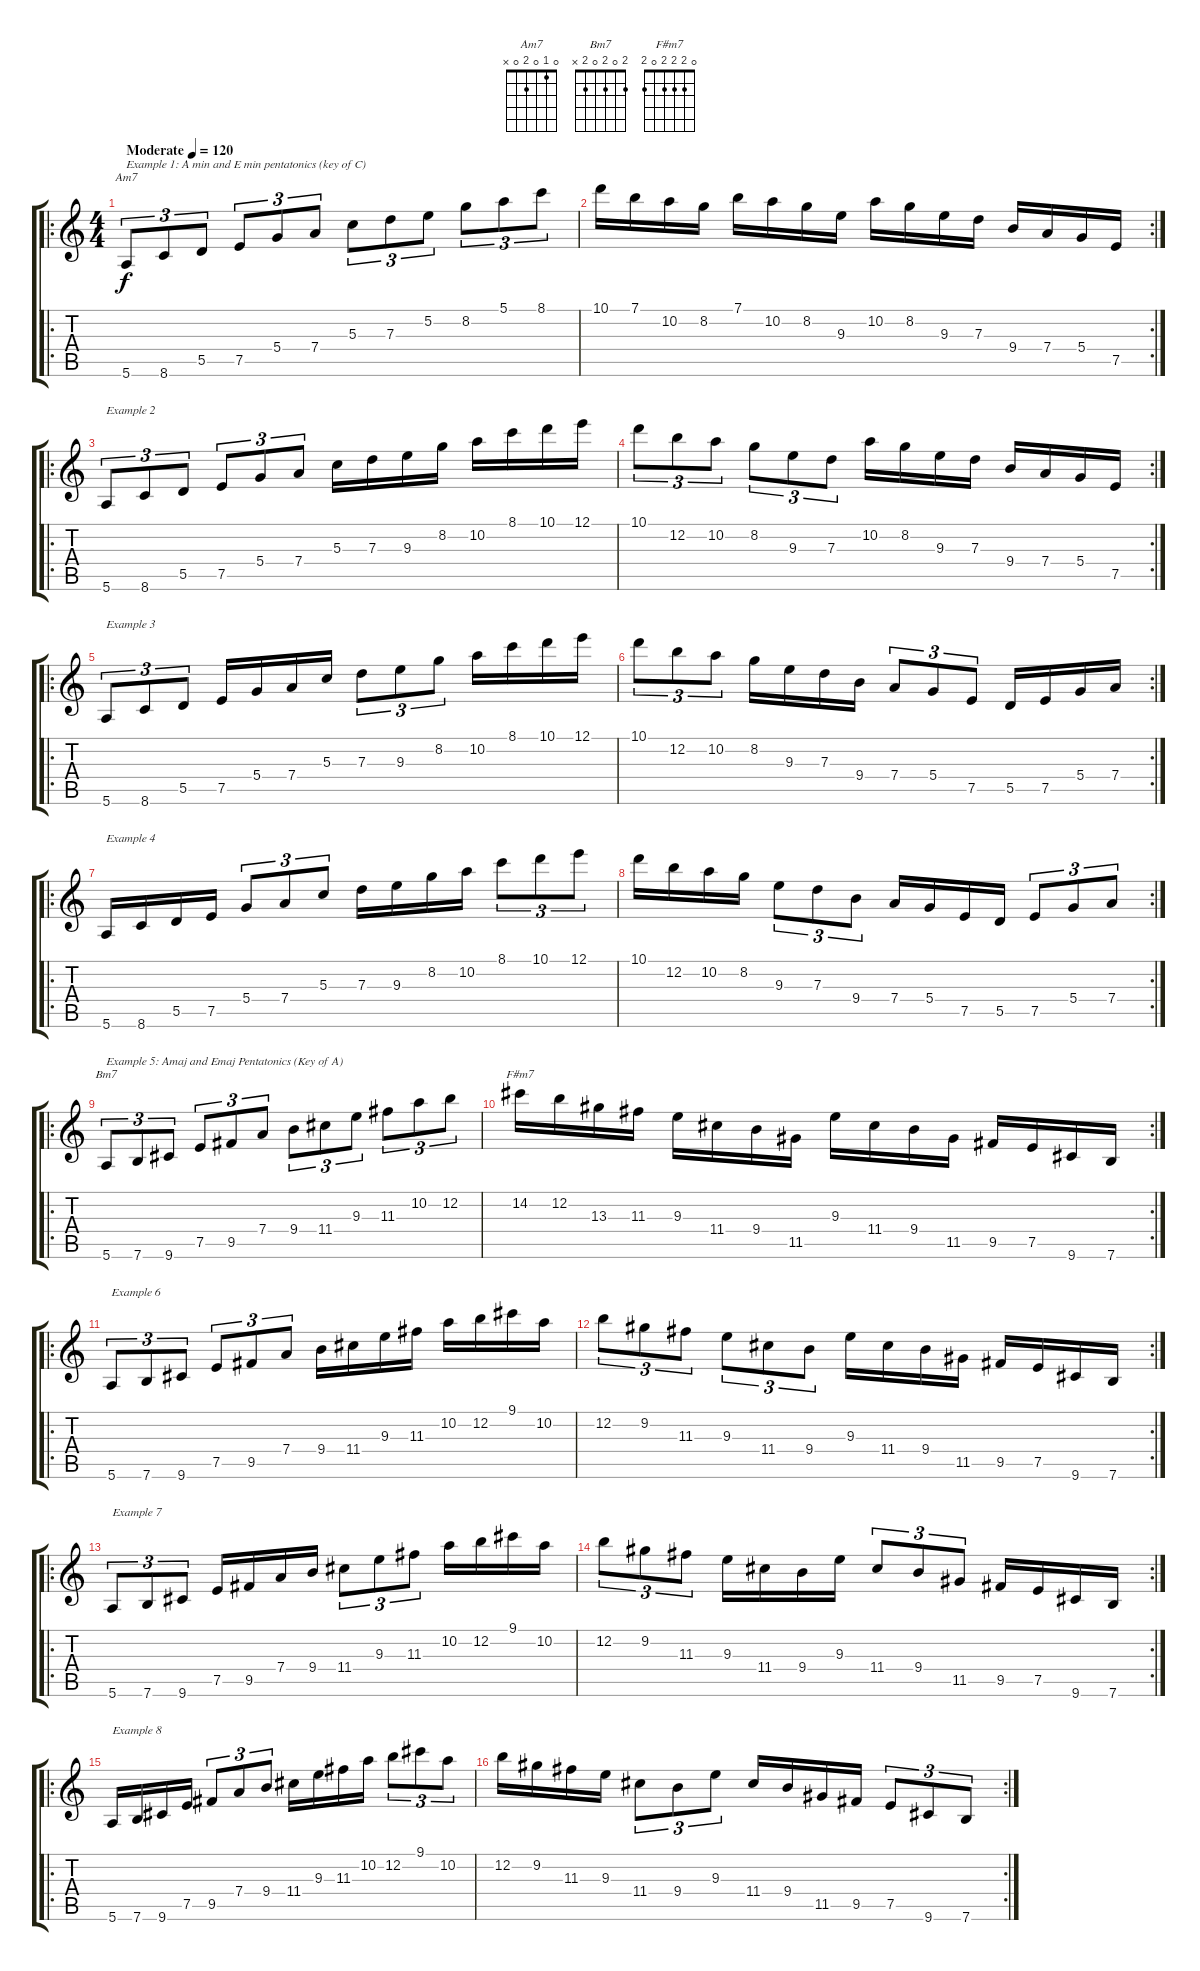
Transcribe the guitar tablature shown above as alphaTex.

\track "" {instrument acousticguitarsteel}
\staff {score tabs}
\tuning (E4 B3 G3 D3 A2 E2) {hide}
\chord ("Am7" 0 1 0 2 0 x)
\chord ("Bm7" 2 0 2 0 2 x)
\chord ("F#m7" 0 2 2 2 0 2)
\ro
\ts (4 4)
\tempo (120 "Moderate")
\clef g2
\ks c
5.6.8{tu (3 2) ch "Am7" txt "Example 1: A min and E min pentatonics (key of C)" dy f instrument acousticguitarsteel} 8.6.8{tu (3 2)} 5.5.8{tu (3 2)} 7.5.8{tu (3 2)} 5.4.8{tu (3 2)} 7.4.8{tu (3 2)} 5.3.8{tu (3 2)} 7.3.8{tu (3 2)} 5.2.8{tu (3 2)} 8.2.8{tu (3 2)} 5.1.8{tu (3 2)} 8.1.8{tu (3 2)} |
\rc 2
10.1.16 7.1.16 10.2.16 8.2.16 7.1.16 10.2.16 8.2.16 9.3.16 10.2.16 8.2.16 9.3.16 7.3.16 9.4.16 7.4.16 5.4.16 7.5.16 |
\ro
5.6.8{tu (3 2) txt "Example 2"} 8.6.8{tu (3 2)} 5.5.8{tu (3 2)} 7.5.8{tu (3 2)} 5.4.8{tu (3 2)} 7.4.8{tu (3 2)} 5.3.16 7.3.16 9.3.16 8.2.16 10.2.16 8.1.16 10.1.16 12.1.16 |
\rc 2
10.1.8{tu (3 2)} 12.2.8{tu (3 2)} 10.2.8{tu (3 2)} 8.2.8{tu (3 2)} 9.3.8{tu (3 2)} 7.3.8{tu (3 2)} 10.2.16 8.2.16 9.3.16 7.3.16 9.4.16 7.4.16 5.4.16 7.5.16 |
\ro
5.6.8{tu (3 2) txt "Example 3"} 8.6.8{tu (3 2)} 5.5.8{tu (3 2)} 7.5.16 5.4.16 7.4.16 5.3.16 7.3.8{tu (3 2)} 9.3.8{tu (3 2)} 8.2.8{tu (3 2)} 10.2.16 8.1.16 10.1.16 12.1.16 |
\rc 2
10.1.8{tu (3 2)} 12.2.8{tu (3 2)} 10.2.8{tu (3 2)} 8.2.16 9.3.16 7.3.16 9.4.16 7.4.8{tu (3 2)} 5.4.8{tu (3 2)} 7.5.8{tu (3 2)} 5.5.16 7.5.16 5.4.16 7.4.16 |
\ro
5.6.16{txt "Example 4"} 8.6.16 5.5.16 7.5.16 5.4.8{tu (3 2)} 7.4.8{tu (3 2)} 5.3.8{tu (3 2)} 7.3.16 9.3.16 8.2.16 10.2.16 8.1.8{tu (3 2)} 10.1.8{tu (3 2)} 12.1.8{tu (3 2)} |
\rc 2
10.1.16 12.2.16 10.2.16 8.2.16 9.3.8{tu (3 2)} 7.3.8{tu (3 2)} 9.4.8{tu (3 2)} 7.4.16 5.4.16 7.5.16 5.5.16 7.5.8{tu (3 2)} 5.4.8{tu (3 2)} 7.4.8{tu (3 2)} |
\ro
5.6.8{tu (3 2) ch "Bm7" txt "Example 5: Amaj and Emaj Pentatonics (Key of A)"} 7.6.8{tu (3 2)} 9.6.8{tu (3 2)} 7.5.8{tu (3 2)} 9.5.8{tu (3 2)} 7.4.8{tu (3 2)} 9.4.8{tu (3 2)} 11.4.8{tu (3 2)} 9.3.8{tu (3 2)} 11.3.8{tu (3 2)} 10.2.8{tu (3 2)} 12.2.8{tu (3 2)} |
\rc 2
14.2.16{ch "F#m7"} 12.2.16 13.3.16 11.3.16 9.3.16 11.4.16 9.4.16 11.5.16 9.3.16 11.4.16 9.4.16 11.5.16 9.5.16 7.5.16 9.6.16 7.6.16 |
\ro
5.6.8{tu (3 2) txt "Example 6"} 7.6.8{tu (3 2)} 9.6.8{tu (3 2)} 7.5.8{tu (3 2)} 9.5.8{tu (3 2)} 7.4.8{tu (3 2)} 9.4.16 11.4.16 9.3.16 11.3.16 10.2.16 12.2.16 9.1.16 10.2.16 |
\rc 2
12.2.8{tu (3 2)} 9.2.8{tu (3 2)} 11.3.8{tu (3 2)} 9.3.8{tu (3 2)} 11.4.8{tu (3 2)} 9.4.8{tu (3 2)} 9.3.16 11.4.16 9.4.16 11.5.16 9.5.16 7.5.16 9.6.16 7.6.16 |
\ro
5.6.8{tu (3 2) txt "Example 7"} 7.6.8{tu (3 2)} 9.6.8{tu (3 2)} 7.5.16 9.5.16 7.4.16 9.4.16 11.4.8{tu (3 2)} 9.3.8{tu (3 2)} 11.3.8{tu (3 2)} 10.2.16 12.2.16 9.1.16 10.2.16 |
\rc 2
12.2.8{tu (3 2)} 9.2.8{tu (3 2)} 11.3.8{tu (3 2)} 9.3.16 11.4.16 9.4.16 9.3.16 11.4.8{tu (3 2)} 9.4.8{tu (3 2)} 11.5.8{tu (3 2)} 9.5.16 7.5.16 9.6.16 7.6.16 |
\ro
5.6.16{txt "Example 8"} 7.6.16 9.6.16 7.5.16 9.5.8{tu (3 2)} 7.4.8{tu (3 2)} 9.4.8{tu (3 2)} 11.4.16 9.3.16 11.3.16 10.2.16 12.2.8{tu (3 2)} 9.1.8{tu (3 2)} 10.2.8{tu (3 2)} |
\rc 2
12.2.16 9.2.16 11.3.16 9.3.16 11.4.8{tu (3 2)} 9.4.8{tu (3 2)} 9.3.8{tu (3 2)} 11.4.16 9.4.16 11.5.16 9.5.16 7.5.8{tu (3 2)} 9.6.8{tu (3 2)} 7.6.8{tu (3 2)}
